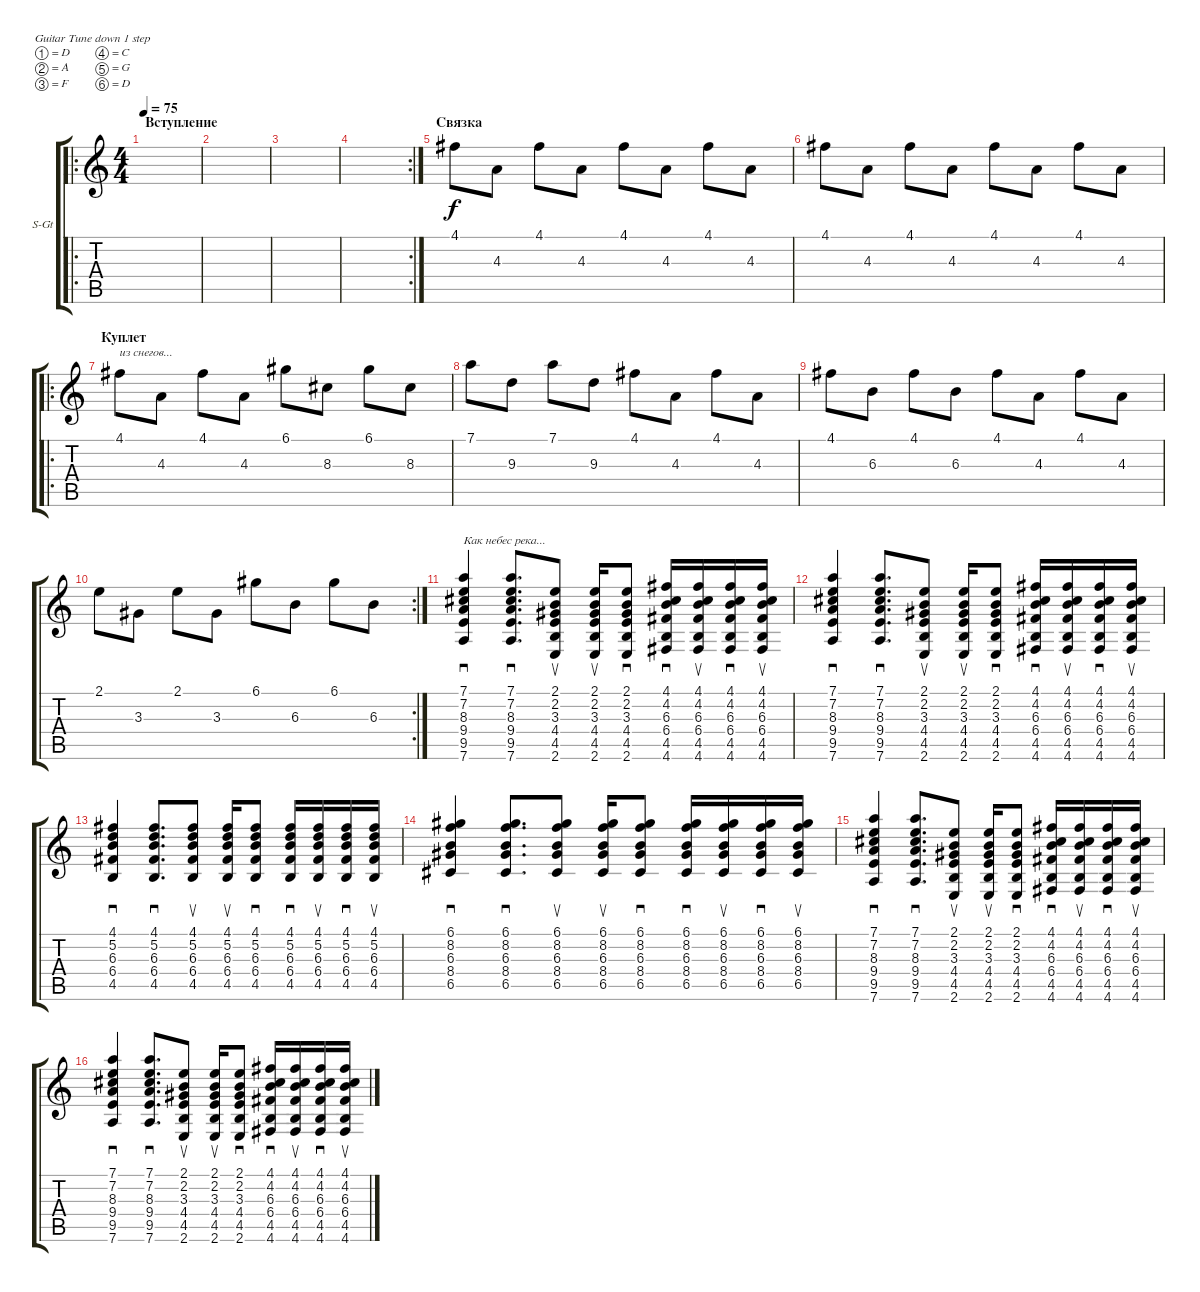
\defaultSystemsLayout 4
\bracketExtendMode groupsimilarinstruments
\firstSystemTrackNameOrientation horizontal
\otherSystemsTrackNameOrientation horizontal
\track ("Гитара 1" "S-Gt") {instrument acousticguitarsteel}
\staff {score tabs}
\tuning (D4 A3 F3 C3 G2 D2)
\ro
\ts (4 4)
\section ("" "Вступление")
\tempo 75
\clef g2
\ks c
|
|
|
\rc 2
|
\section ("" "Связка")
4.1.8 4.3.8 4.1.8 4.3.8 4.1.8 4.3.8 4.1.8 4.3.8 |
4.1.8 4.3.8 4.1.8 4.3.8 4.1.8 4.3.8 4.1.8 4.3.8 |
\ro
\section ("" "Куплет")
4.1.8{txt "из снегов..."} 4.3.8 4.1.8 4.3.8 6.1.8 8.3.8 6.1.8 8.3.8 |
7.1.8 9.3.8 7.1.8 9.3.8 4.1.8 4.3.8 4.1.8 4.3.8 |
4.1.8 6.3.8 4.1.8 6.3.8 4.1.8 4.3.8 4.1.8 4.3.8 |
\rc 2
2.1.8 3.3.8 2.1.8 3.3.8 6.1.8 6.3.8 6.1.8 6.3.8 |
(7.6 9.5 9.4 8.3 7.2 7.1).4{sd txt "Как небес река..."} (7.6 9.5 9.4 8.3 7.2 7.1).8{d sd} (2.6 4.5 4.4 3.3 2.2 2.1).8{su} (2.6 4.5 4.4 3.3 2.2 2.1).16{su} (2.6 4.5 4.4 3.3 2.2 2.1).8{sd} (4.6 4.5 6.4 6.3 4.2 4.1).16{sd} (4.6 4.5 6.4 6.3 4.2 4.1).16{su} (4.6 4.5 6.4 6.3 4.2 4.1).16{sd} (4.6 4.5 6.4 6.3 4.2 4.1).16{su} |
(7.6 9.5 9.4 8.3 7.2 7.1).4{sd} (7.6 9.5 9.4 8.3 7.2 7.1).8{d sd} (2.6 4.5 4.4 3.3 2.2 2.1).8{su} (2.6 4.5 4.4 3.3 2.2 2.1).16{su} (2.6 4.5 4.4 3.3 2.2 2.1).8{sd} (4.6 4.5 6.4 6.3 4.2 4.1).16{sd} (4.6 4.5 6.4 6.3 4.2 4.1).16{su} (4.6 4.5 6.4 6.3 4.2 4.1).16{sd} (4.6 4.5 6.4 6.3 4.2 4.1).16{su} |
(4.5 6.4 6.3 5.2 4.1).4{sd} (4.5 6.4 6.3 5.2 4.1).8{d sd} (4.5 6.4 6.3 5.2 4.1).8{su} (4.5 6.4 6.3 5.2 4.1).16{su} (4.5 6.4 6.3 5.2 4.1).8{sd} (4.5 6.4 6.3 5.2 4.1).16{sd} (4.5 6.4 6.3 5.2 4.1).16{su} (4.5 6.4 6.3 5.2 4.1).16{sd} (4.5 6.4 6.3 5.2 4.1).16{su} |
(6.5 8.4 6.3 8.2 6.1).4{sd} (6.5 8.4 6.3 8.2 6.1).8{d sd} (6.5 8.4 6.3 8.2 6.1).8{su} (6.5 8.4 6.3 8.2 6.1).16{su} (6.5 8.4 6.3 8.2 6.1).8{sd} (6.5 8.4 6.3 8.2 6.1).16{sd} (6.5 8.4 6.3 8.2 6.1).16{su} (6.5 8.4 6.3 8.2 6.1).16{sd} (6.5 8.4 6.3 8.2 6.1).16{su} |
(7.6 9.5 9.4 8.3 7.2 7.1).4{sd} (7.6 9.5 9.4 8.3 7.2 7.1).8{d sd} (2.6 4.5 4.4 3.3 2.2 2.1).8{su} (2.6 4.5 4.4 3.3 2.2 2.1).16{su} (2.6 4.5 4.4 3.3 2.2 2.1).8{sd} (4.6 4.5 6.4 6.3 4.2 4.1).16{sd} (4.6 4.5 6.4 6.3 4.2 4.1).16{su} (4.6 4.5 6.4 6.3 4.2 4.1).16{sd} (4.6 4.5 6.4 6.3 4.2 4.1).16{su} |
(7.6 9.5 9.4 8.3 7.2 7.1).4{sd} (7.6 9.5 9.4 8.3 7.2 7.1).8{d sd} (2.6 4.5 4.4 3.3 2.2 2.1).8{su} (2.6 4.5 4.4 3.3 2.2 2.1).16{su} (2.6 4.5 4.4 3.3 2.2 2.1).8{sd} (4.6 4.5 6.4 6.3 4.2 4.1).16{sd} (4.6 4.5 6.4 6.3 4.2 4.1).16{su} (4.6 4.5 6.4 6.3 4.2 4.1).16{sd} (4.6 4.5 6.4 6.3 4.2 4.1).16{su}
